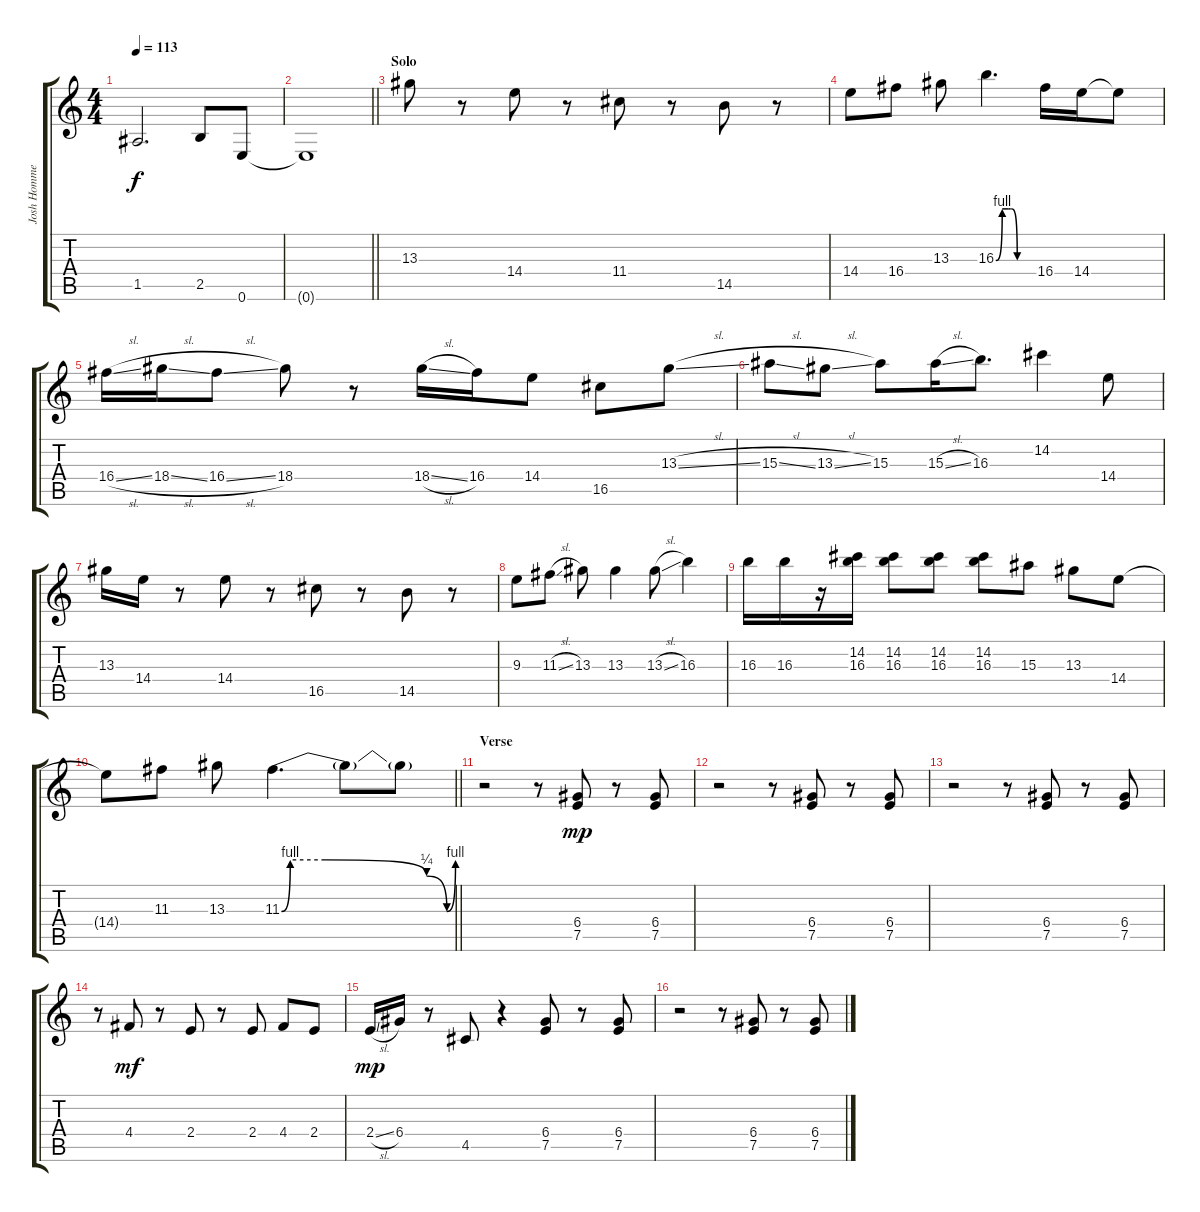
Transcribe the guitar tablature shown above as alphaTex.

\track ("Josh Homme" "Josh Homme") {instrument distortionguitar}
\staff {score tabs}
\tuning (E4 B3 G3 D3 A2 E2) {hide}
\ts (4 4)
\tempo 113
\clef g2
\ks c
1.5{t}.2{d dy f volume 8} 2.5.8{volume 15} 0.6.8 |
\barLineRight lightlight
0.6{t}.1{volume 7} |
\section ("" "Solo")
13.3.8{volume 15} r.8 14.4.8 r.8 11.4.8 r.8 14.5.8 r.8 |
14.4.8 16.4.8 13.3.8 16.3{be (custom 0 0 10 4 20 4 23 4 25 4 34 0 60 0)}.4{d} 16.4.16 14.4.16 14.4{t}.8 |
16.4{sl}.16 18.4{sl}.16 16.4{sl}.8 18.4.8 r.8 18.4{sl}.16 16.4.16 14.4.8 16.5.8 13.3{sl}.8 |
15.3{sl}.8 13.3{sl}.8 15.3.8 15.3{sl}.16 16.3.8{d} 14.2.4 14.4.8 |
13.3.16 14.4.16 r.8 14.4.8 r.8 16.5.8 r.8 14.5.8 r.8 |
9.3.8 11.3{sl}.8 13.3.8 13.3.4 13.3{sl}.8 16.3.4 |
16.3.16 16.3.16 r.16 (14.2 16.3).16 (14.2 16.3).8 (14.2 16.3).8 (14.2 16.3).8 15.3.8 13.3.8 14.4.8 |
\barLineRight lightlight
14.4{t}.8 11.3.8 13.3.8 11.3{be (custom 0 0 3 4 15 4 50 1 57 0 60 4)}.4{d} 11.3{t}.8 11.3{t}.8 |
\section ("" "Verse")
r.2 r.8 (6.4 7.5).8{dy mp} r.8 (6.4 7.5).8 |
r.2 r.8 (6.4 7.5).8 r.8 (6.4 7.5).8 |
r.2 r.8 (6.4 7.5).8 r.8 (6.4 7.5).8 |
r.8 4.4.8{dy mf} r.8 2.4.8 r.8 2.4.8 4.4.8 2.4.8 |
2.4{sl}.16{dy mp} 6.4.16 r.8 4.5.8 r.4 (6.4 7.5).8 r.8 (6.4 7.5).8 |
r.2 r.8 (6.4 7.5).8 r.8 (6.4 7.5).8
